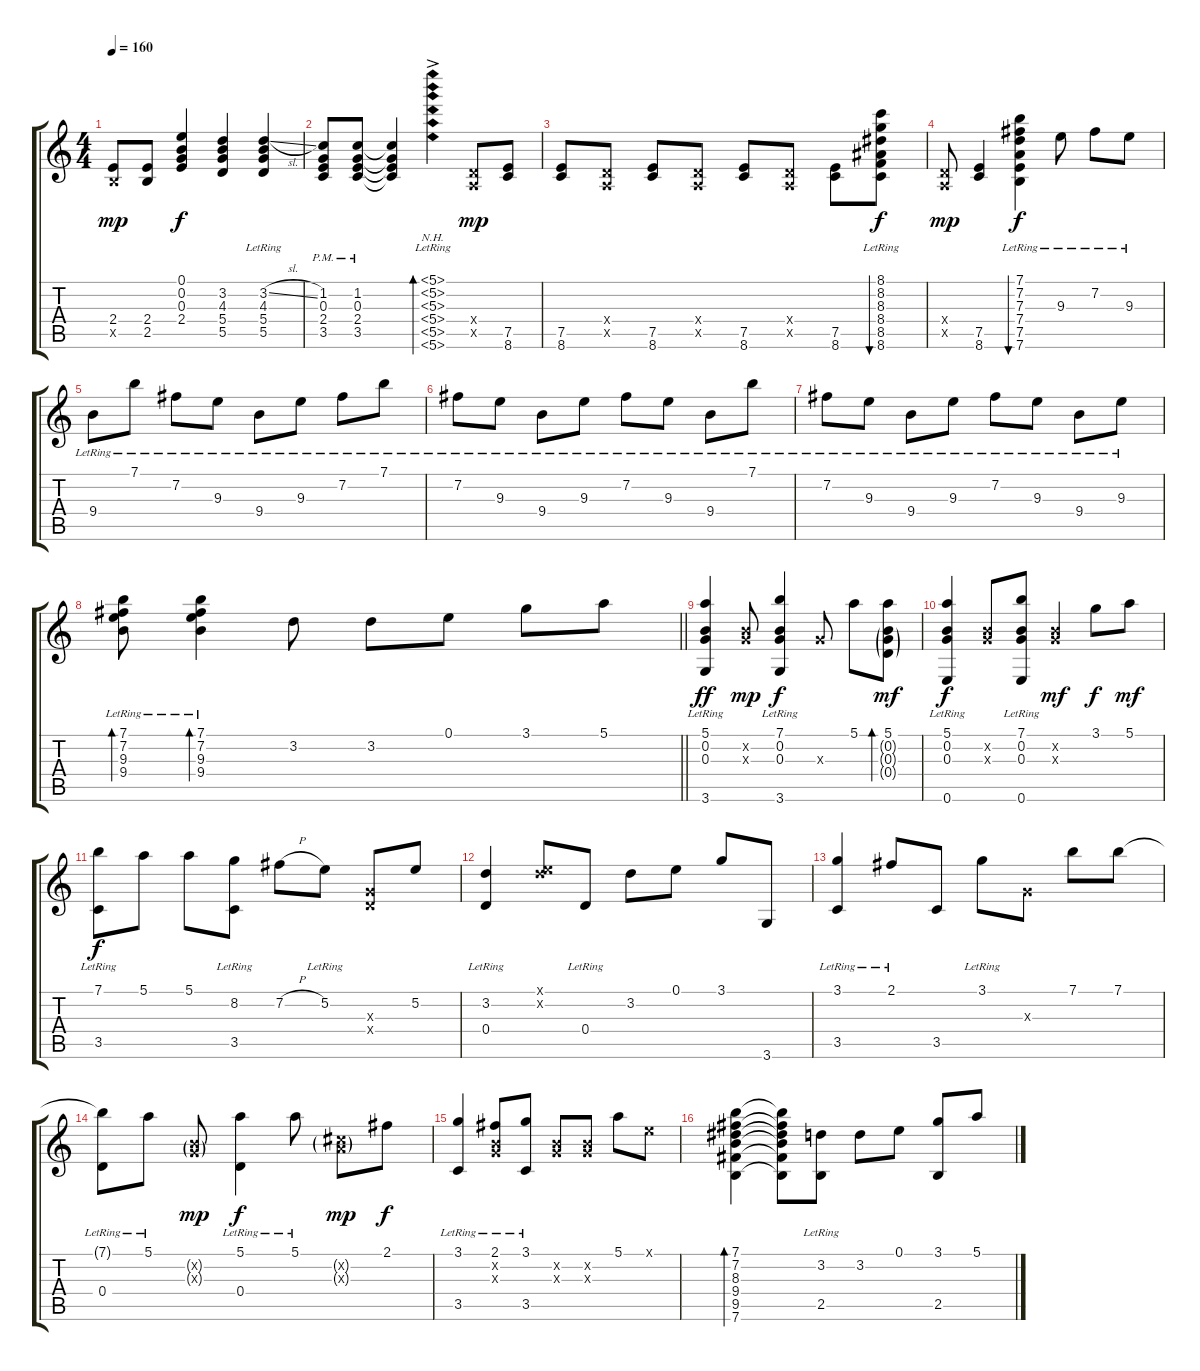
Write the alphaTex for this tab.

\track "" {instrument acousticguitarsteel}
\staff {score tabs}
\tuning (E4 B3 G3 D3 A2 E2) {hide}
\ts (4 4)
\tempo 160
\clef g2
\ks c
(2.4 2.5{x}).8{dy mp} (2.4 2.5).8 (0.1 0.2 0.3 2.4).4{dy f} (3.2 4.3 5.4 5.5).4 (3.2{sl} 4.3 5.4 5.5{lr}).4 |
(1.2 0.3 2.4 3.5{pm}).8 (1.2 0.3 2.4 3.5{pm}).8 (1.2{t} 0.3{t} 2.4{t} 3.5{t}).4 (5.1{nh} 5.2{nh ac lr} 5.3{nh ac lr} 5.4{nh ac lr} 5.5{nh ac lr} 5.6{nh ac lr}).4{bd 240} (0.4{x} 0.5{x}).8{dy mp} (7.5 8.6).8 |
(7.5 8.6).8 (0.4{x} 0.5{x}).8 (7.5 8.6).8 (0.4{x} 0.5{x}).8 (7.5 8.6).8 (0.4{x} 0.5{x}).8 (7.5 8.6).8 (8.1{lr} 8.2{lr} 8.3{lr} 8.4{lr} 8.5{lr} 8.6{lr}).8{bu 480 dy f} |
(0.4{x} 0.5{x}).8{dy mp} (7.5 8.6).4 (7.1{lr} 7.2{lr} 7.3{lr} 7.4{lr} 7.5{lr} 7.6{lr}).4{bu 480 dy f} 9.3{lr}.8 7.2{lr}.8 9.3{lr}.8 |
9.4{lr}.8 7.1{lr}.8 7.2{lr}.8 9.3{lr}.8 9.4{lr}.8 9.3{lr}.8 7.2{lr}.8 7.1{lr}.8 |
7.2{lr}.8 9.3{lr}.8 9.4{lr}.8 9.3{lr}.8 7.2{lr}.8 9.3{lr}.8 9.4{lr}.8 7.1{lr}.8 |
7.2{lr}.8 9.3{lr}.8 9.4{lr}.8 9.3{lr}.8 7.2{lr}.8 9.3{lr}.8 9.4{lr}.8 9.3{lr}.8 |
\barLineRight lightlight
(7.1{lr} 7.2{lr} 9.3 9.4).8{bd 120} (7.1{lr} 7.2{lr} 9.3 9.4).4{bd 120} 3.2.8 3.2.8 0.1.8 3.1.8 5.1.8 |
(5.1 0.2 0.3 3.6{lr}).4{dy ff} (0.2{x} 0.3{x}).8{dy mp} (7.1 0.2 0.3 3.6{lr}).4{dy f} 0.3{x}.8 5.1.8 (5.1 0.2{g} 0.3{g} 0.4{g}).8{bd 60 dy mf} |
(5.1 0.2 0.3 0.6{lr}).4{dy f} (0.2{x} 0.3{x}).8 (7.1 0.2 0.3 0.6{lr}).8 (0.2{x} 0.3{x}).4{dy mf} 3.1.8{dy f} 5.1.8{dy mf} |
(7.1 3.5{lr}).8{dy f} 5.1.8 5.1.8 (8.2 3.5{lr}).8 7.2{h}.8 5.2{lr}.8 (0.3{x} 0.4{x}).8 5.2.8 |
(3.2 0.4{lr}).4 (0.1{x} 3.2{x}).8 0.4{lr}.8 3.2.8 0.1.8 3.1.8 3.6.8 |
(3.1{lr} 3.5{lr}).4 2.1{lr}.8 3.5.8 3.1{lr}.8 0.3{x}.8 7.1.8 7.1.8 |
(7.1{t} 0.4{lr}).8 5.1{lr}.8 (0.2{g x} 0.3{g x}).8{dy mp} (5.1{lr} 0.4).4{dy f} 5.1{lr}.8 (2.2{g x} 2.3{g x}).8{dy mp} 2.1.8{dy f} |
(3.1 3.5{lr}).4 (2.1{lr} 0.2{x} 0.3{x}).8 (3.1{lr} 3.5{lr}).8 (0.2{x} 0.3{x}).8 (0.2{x} 0.3{x}).8 5.1.8 0.1{x}.8 |
(7.1 7.2 8.3 9.4 9.5 7.6).4{bd 240} (7.1{t} 7.2{t} 8.3{t} 9.4{t} 9.5{t} 7.6{t}).8 (3.2 2.5{lr}).8 3.2.8 0.1.8 (3.1 2.5).8 5.1.8
